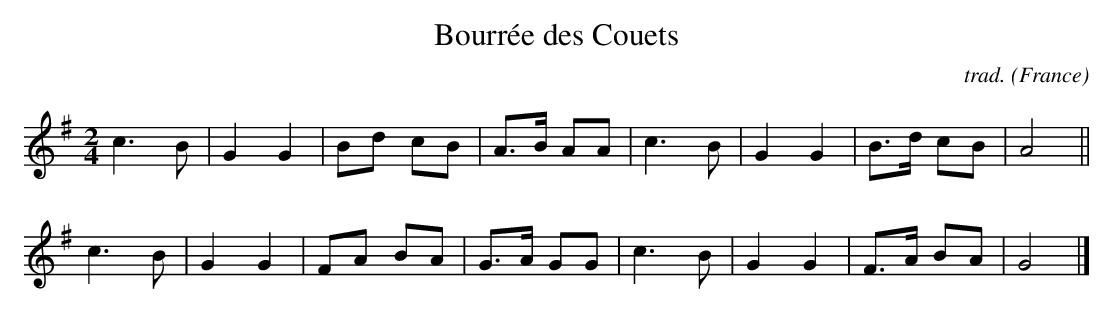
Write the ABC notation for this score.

X:1
T:Bourr\'ee des Couets
C:trad.
O:France
M:2/4
L:1/8
K:G major
c3 B | G2 G2 | Bd cB | A3/B/ AA | c3 B | G2 G2 | B>d cB | A4 ||
c3 B | G2 G2 | FA BA | G3/A/ GG | c3 B | G2 G2 | F3/A/ BA | G4 |]
